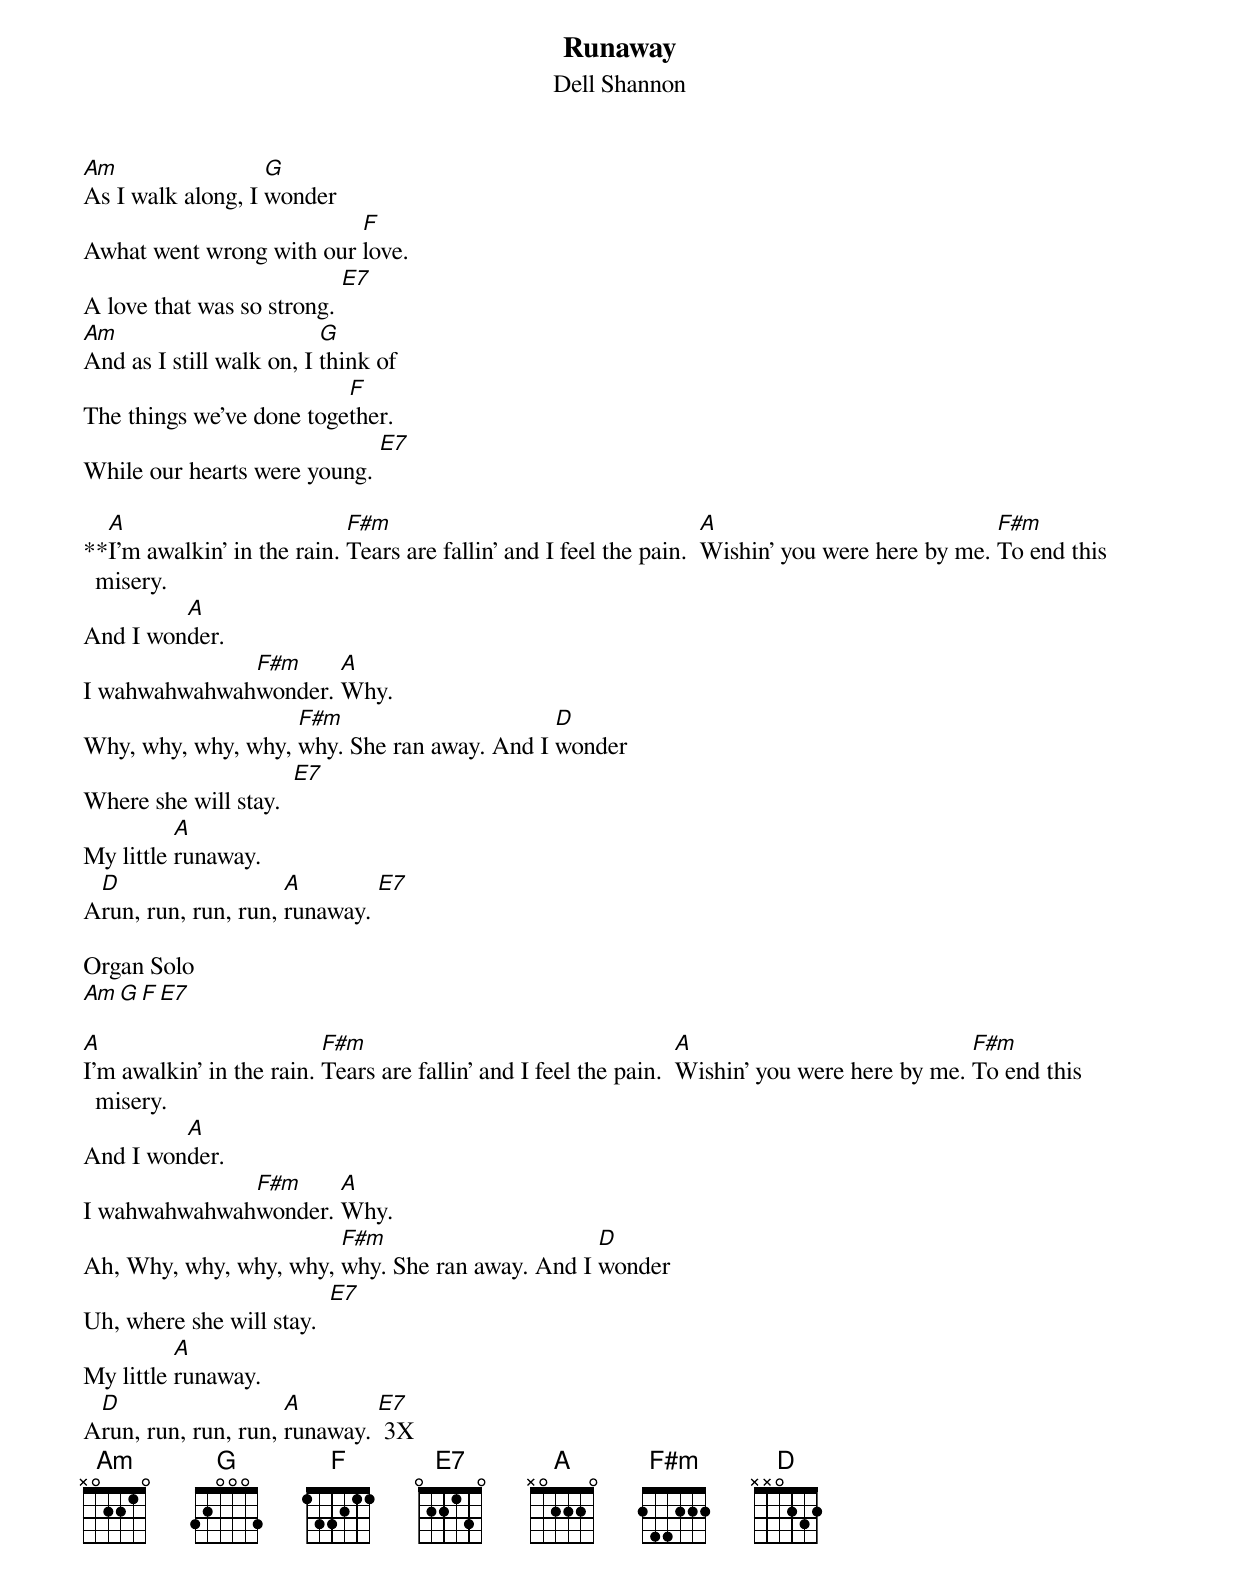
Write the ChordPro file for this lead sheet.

{title:Runaway}
{subtitle:Dell Shannon}

[Am]As I walk along, I [G]wonder
Awhat went wrong with our [F]love.
A love that was so strong. [E7]
[Am]And as I still walk on, I [G]think of
The things we've done toge[F]ther.
While our hearts were young. [E7]

**[A]I'm awalkin' in the rain. [F#m]Tears are fallin' and I feel the pain.  [A]Wishin' you were here by me. [F#m]To end this misery.
And I won[A]der.
I wahwahwahwah[F#m]wonder. [A]Why.
Why, why, why, why, [F#m]why. She ran away. And I [D]wonder
Where she will stay.  [E7]
My little [A]runaway.
A[D]run, run, run, run, [A]runaway. [E7]

Organ Solo
[Am][G][F][E7]

[A]I'm awalkin' in the rain. [F#m]Tears are fallin' and I feel the pain.  [A]Wishin' you were here by me. [F#m]To end this misery.
And I won[A]der.
I wahwahwahwah[F#m]wonder. [A]Why.
Ah, Why, why, why, why, [F#m]why. She ran away. And I [D]wonder
Uh, where she will stay.  [E7]
My little [A]runaway.
A[D]run, run, run, run, [A]runaway. [E7] 3X
